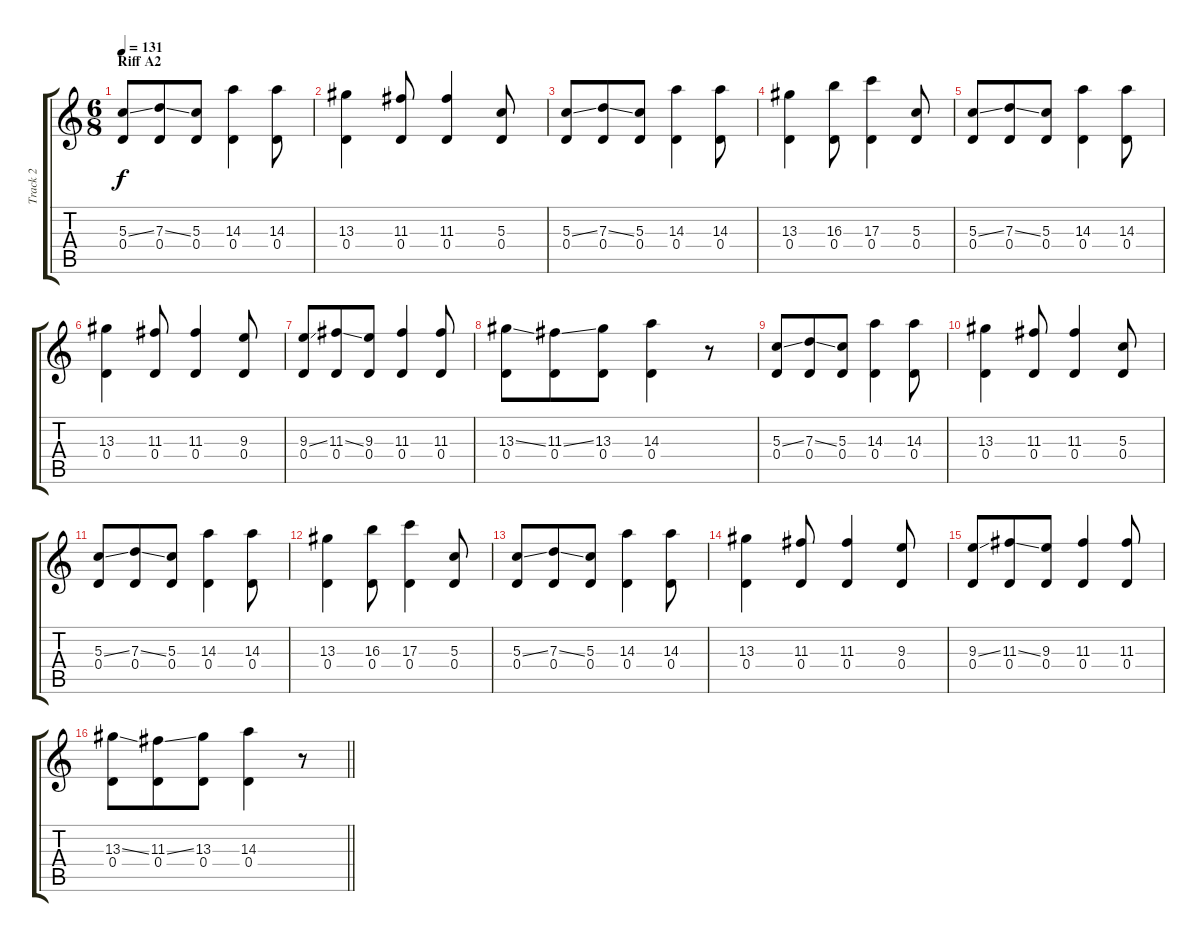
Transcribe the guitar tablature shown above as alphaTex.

\track ("Track 2" "Track 2") {instrument acousticguitarsteel}
\staff {score tabs}
\tuning (E4 B3 G3 D3 A2 E2) {hide}
\ts (6 8)
\section ("" "Riff A2")
\tempo 131
\clef g2
\ks c
(5.3{ss} 0.4).8{dy f} (7.3{ss} 0.4).8 (5.3 0.4).8 (14.3 0.4).4 (14.3 0.4).8 |
(13.3 0.4).4 (11.3 0.4).8 (11.3 0.4).4 (5.3 0.4).8 |
(5.3{ss} 0.4).8 (7.3{ss} 0.4).8 (5.3 0.4).8 (14.3 0.4).4 (14.3 0.4).8 |
(13.3 0.4).4 (16.3 0.4).8 (17.3 0.4).4 (5.3 0.4).8 |
(5.3{ss} 0.4).8 (7.3{ss} 0.4).8 (5.3 0.4).8 (14.3 0.4).4 (14.3 0.4).8 |
(13.3 0.4).4 (11.3 0.4).8 (11.3 0.4).4 (9.3 0.4).8 |
(9.3{ss} 0.4).8 (11.3{ss} 0.4).8 (9.3 0.4).8 (11.3 0.4).4 (11.3 0.4).8 |
(13.3{ss} 0.4).8 (11.3{ss} 0.4).8 (13.3 0.4).8 (14.3 0.4).4 r.8 |
(5.3{ss} 0.4).8 (7.3{ss} 0.4).8 (5.3 0.4).8 (14.3 0.4).4 (14.3 0.4).8 |
(13.3 0.4).4 (11.3 0.4).8 (11.3 0.4).4 (5.3 0.4).8 |
(5.3{ss} 0.4).8 (7.3{ss} 0.4).8 (5.3 0.4).8 (14.3 0.4).4 (14.3 0.4).8 |
(13.3 0.4).4 (16.3 0.4).8 (17.3 0.4).4 (5.3 0.4).8 |
(5.3{ss} 0.4).8 (7.3{ss} 0.4).8 (5.3 0.4).8 (14.3 0.4).4 (14.3 0.4).8 |
(13.3 0.4).4 (11.3 0.4).8 (11.3 0.4).4 (9.3 0.4).8 |
(9.3{ss} 0.4).8 (11.3{ss} 0.4).8 (9.3 0.4).8 (11.3 0.4).4 (11.3 0.4).8 |
\barLineRight lightlight
(13.3{ss} 0.4).8 (11.3{ss} 0.4).8 (13.3 0.4).8 (14.3 0.4).4 r.8
